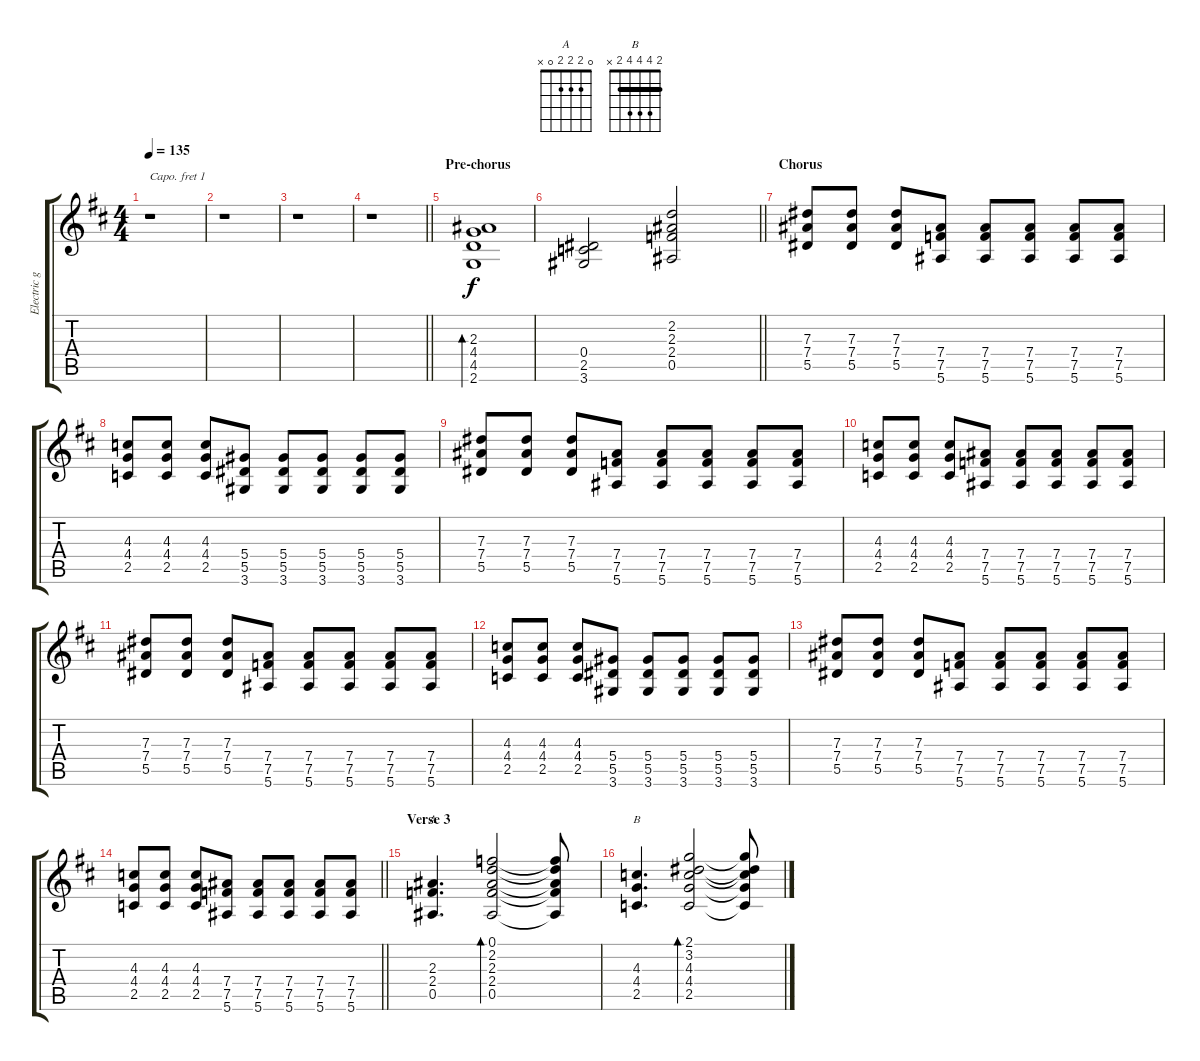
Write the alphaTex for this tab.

\track ("Electric guitar 1" "Electric g") {instrument overdrivenguitar}
\staff {score tabs}
\capo 1
\tuning (E4 B3 G3 D3 A2 E2) {hide}
\chord ("A" 0 2 2 2 0 x)
\chord ("B" 2 4 4 4 2 x) {barre 2}
\ts (4 4)
\tempo 135
\clef g2
\ks d
r.1{dy mp} |
r.1 |
r.1 |
\barLineRight lightlight
r.1 |
\section ("" "Pre-chorus")
(2.3 4.4 4.5 2.6).1{bd 60 dy f} |
\barLineRight lightlight
(0.4 2.5 3.6).2 (2.2 2.3 2.4 0.5).2 |
\section ("" "Chorus")
(7.3 7.4 5.5).8 (7.3 7.4 5.5).8 (7.3 7.4 5.5).8 (7.4 7.5 5.6).8 (7.4 7.5 5.6).8 (7.4 7.5 5.6).8 (7.4 7.5 5.6).8 (7.4 7.5 5.6).8 |
(4.3 4.4 2.5).8 (4.3 4.4 2.5).8 (4.3 4.4 2.5).8 (5.4 5.5 3.6).8 (5.4 5.5 3.6).8 (5.4 5.5 3.6).8 (5.4 5.5 3.6).8 (5.4 5.5 3.6).8 |
(7.3 7.4 5.5).8 (7.3 7.4 5.5).8 (7.3 7.4 5.5).8 (7.4 7.5 5.6).8 (7.4 7.5 5.6).8 (7.4 7.5 5.6).8 (7.4 7.5 5.6).8 (7.4 7.5 5.6).8 |
(4.3 4.4 2.5).8 (4.3 4.4 2.5).8 (4.3 4.4 2.5).8 (7.4 7.5 5.6).8 (7.4 7.5 5.6).8 (7.4 7.5 5.6).8 (7.4 7.5 5.6).8 (7.4 7.5 5.6).8 |
(7.3 7.4 5.5).8 (7.3 7.4 5.5).8 (7.3 7.4 5.5).8 (7.4 7.5 5.6).8 (7.4 7.5 5.6).8 (7.4 7.5 5.6).8 (7.4 7.5 5.6).8 (7.4 7.5 5.6).8 |
(4.3 4.4 2.5).8 (4.3 4.4 2.5).8 (4.3 4.4 2.5).8 (5.4 5.5 3.6).8 (5.4 5.5 3.6).8 (5.4 5.5 3.6).8 (5.4 5.5 3.6).8 (5.4 5.5 3.6).8 |
(7.3 7.4 5.5).8 (7.3 7.4 5.5).8 (7.3 7.4 5.5).8 (7.4 7.5 5.6).8 (7.4 7.5 5.6).8 (7.4 7.5 5.6).8 (7.4 7.5 5.6).8 (7.4 7.5 5.6).8 |
\barLineRight lightlight
(4.3 4.4 2.5).8 (4.3 4.4 2.5).8 (4.3 4.4 2.5).8 (7.4 7.5 5.6).8 (7.4 7.5 5.6).8 (7.4 7.5 5.6).8 (7.4 7.5 5.6).8 (7.4 7.5 5.6).8 |
\section ("" "Verse 3")
(2.3 2.4 0.5).4{d ch "A"} (0.1 2.2 2.3 2.4 0.5).2{bd 60} (0.1{t} 2.2{t} 2.3{t} 2.4{t} 0.5{t}).8 |
(4.3 4.4 2.5).4{d ch "B"} (2.1 3.2 4.3 4.4 2.5).2{bd 60} (2.1{t} 3.2{t} 4.3{t} 4.4{t} 2.5{t}).8
